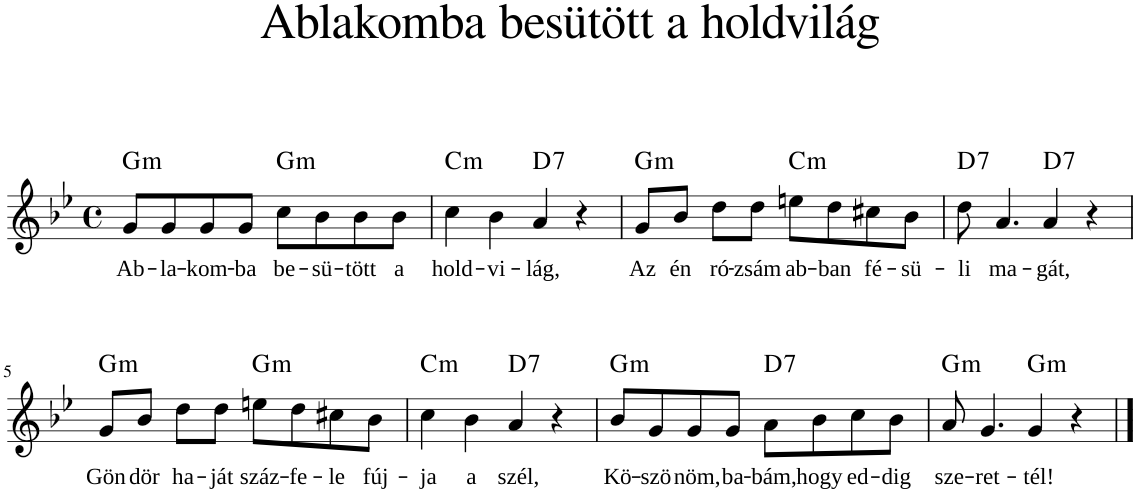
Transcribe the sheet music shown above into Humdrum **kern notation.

**kern	**text	**harte
*part1	*part1	*part1
*staff1	*staff1	*
*I"Piano	*	*
*I'Pno	*	*
*clefG2	*	*
*k[b-e-]	*	*
*M4/4	*	*
*met(c)	*	*
=1	=1	=1
!	!LO:LY:b	!LO:H:kt=m
8g/L	Ab-	G:min
!	!LO:LY:b	!
8g/	-la-	.
!	!LO:LY:b	!
8g/	-kom-	.
!	!LO:LY:b	!
8g/J	-ba	.
!	!LO:LY:b	!LO:H:kt=m
8cc\L	be-	G:min
!	!LO:LY:b	!
8b-\	-sü-	.
!	!LO:LY:b	!
8b-\	-tött	.
!	!LO:LY:b	!
8b-\J	a	.
=2	=2	=2
!	!LO:LY:b	!LO:H:kt=m
4cc\	hold-	C:min
!	!LO:LY:b	!
4b-\	-vi-	.
!	!LO:LY:b	!LO:H:kt=7
4a/	-lág,	D:7
4r	.	.
=3	=3	=3
!	!LO:LY:b	!LO:H:kt=m
8g/L	Az	G:min
!	!LO:LY:b	!
8b-/J	én	.
!	!LO:LY:b	!
8dd\L	ró-	.
!	!LO:LY:b	!
8dd\J	-zsám	.
!	!LO:LY:b	!LO:H:kt=m
8een\L	ab-	C:min
!	!LO:LY:b	!
8dd\	-ban	.
!	!LO:LY:b	!
8cc#X\	fé-	.
!	!LO:LY:b	!
8b-\J	-sü-	.
=4	=4	=4
!	!LO:LY:b	!LO:H:kt=7
8dd\	-li	D:7
!	!LO:LY:b	!
4.a/	ma-	.
!	!LO:LY:b	!LO:H:kt=7
4a/	-gát,	D:7
4r	.	.
!!LO:LB:g=z
=5	=5	=5
!	!LO:LY:b	!LO:H:kt=m
8g/L	Gön-	G:min
!	!LO:LY:b	!
8b-/J	-dör	.
!	!LO:LY:b	!
8dd\L	ha-	.
!	!LO:LY:b	!
8dd\J	-ját	.
!	!LO:LY:b	!LO:H:kt=m
8een\L	száz-	G:min
!	!LO:LY:b	!
8dd\	-fe-	.
!	!LO:LY:b	!
8cc#X\	-le	.
!	!LO:LY:b	!
8b-\J	fúj-	.
=6	=6	=6
!	!LO:LY:b	!LO:H:kt=m
4cc\	-ja	C:min
!	!LO:LY:b	!
4b-\	a	.
!	!LO:LY:b	!LO:H:kt=7
4a/	szél,	D:7
4r	.	.
=7	=7	=7
!	!LO:LY:b	!LO:H:kt=m
8b-/L	Kö-	G:min
!	!LO:LY:b	!
8g/	-szö-	.
!	!LO:LY:b	!
8g/	-nöm,	.
!	!LO:LY:b	!
8g/J	ba-	.
!	!LO:LY:b	!LO:H:kt=7
8a\L	-bám,	D:7
!	!LO:LY:b	!
8b-\	hogy	.
!	!LO:LY:b	!
8cc\	ed-	.
!	!LO:LY:b	!
8b-\J	-dig	.
=8	=8	=8
!	!LO:LY:b	!LO:H:kt=m
8a/	sze-	G:min
!	!LO:LY:b	!
4.g/	-ret-	.
!	!LO:LY:b	!LO:H:kt=m
4g/	-tél!	G:min
4r	.	.
==	==	==
*-	*-	*-
